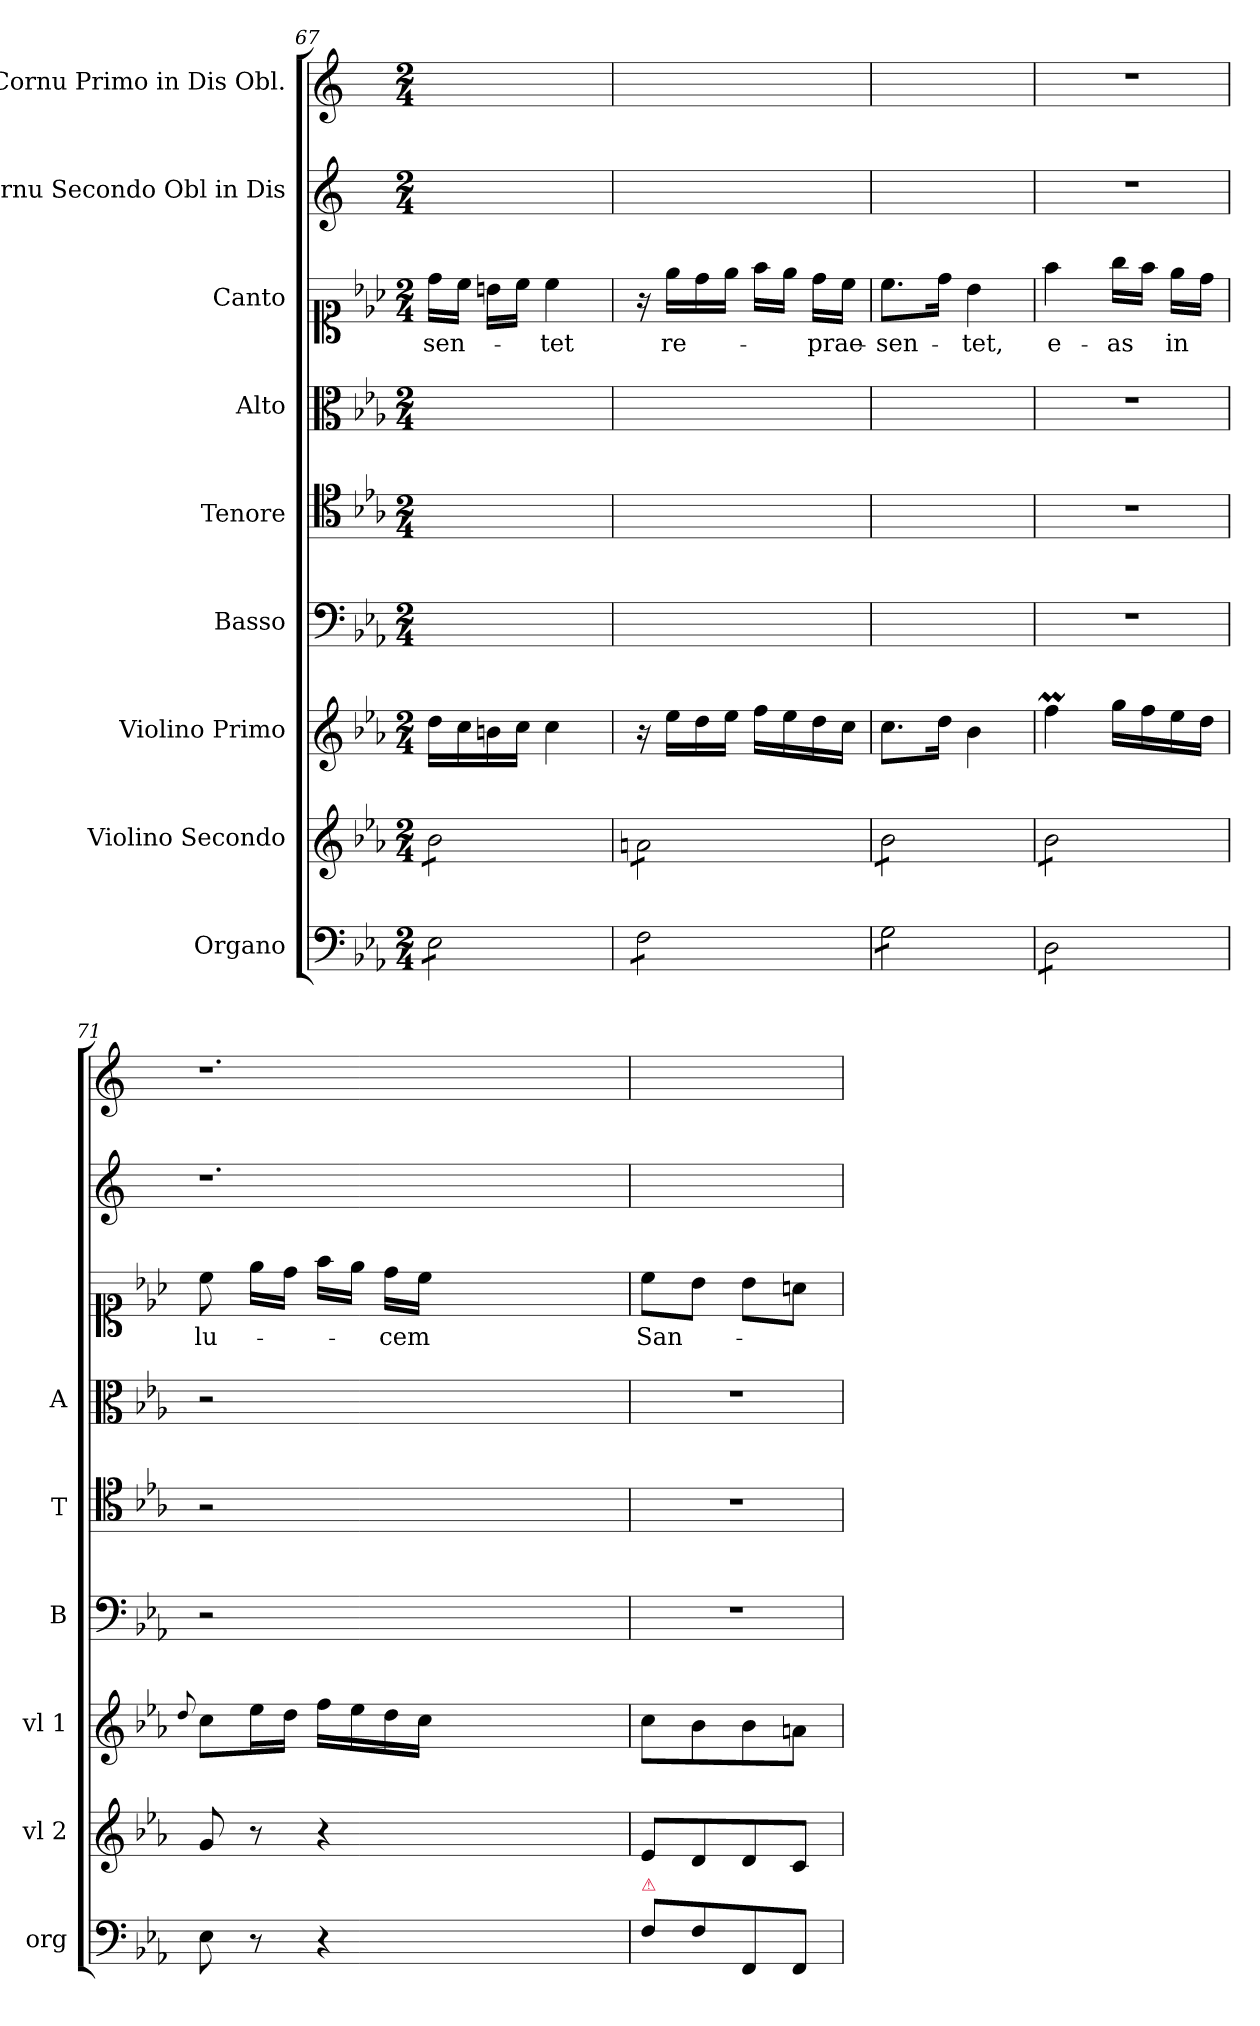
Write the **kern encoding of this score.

**kern	**kern	**kern	**kern	**kern	**kern	**kern	**text	**kern	**kern
*part9	*part8	*part7	*part6	*part5	*part4	*part3	*part3	*part2	*part1
*staff9	*staff8	*staff7	*staff6	*staff5	*staff4	*staff3	*staff3	*staff2	*staff1
*I"Organo	*I"Violino Secondo	*I"Violino Primo	*I"Basso	*I"Tenore	*I"Alto	*I"Canto	*	*I"Cornu Secondo Obl in Dis	*I"Cornu Primo in Dis Obl.
*I'org	*I'vl 2	*I'vl 1	*I'B	*I'T	*I'A	*	*	*	*
*clefF4	*clefG2	*clefG2	*clefF4	*clefC4	*clefC3	*clefC1	*	*clefG2	*clefG2
*	*	*	*	*	*	*	*	*ITrd5c9	*ITrd5c9
*k[b-e-a-]	*k[b-e-a-]	*k[b-e-a-]	*k[b-e-a-]	*k[b-e-a-]	*k[b-e-a-]	*k[b-e-a-]	*	*k[b-e-a-]	*k[b-e-a-]
*	*	*E-:	*E-:	*	*E-:	*E-:	*	*E-:	*E-:
*M2/4	*M2/4	*M2/4	*M2/4	*M2/4	*M2/4	*M2/4	*	*M2/4	*M2/4
=67	=67	=67	=67	=67	=67	=67	=67	=67	=67
*tremolo	*	*	*	*	*	*	*	*	*
*	*tremolo	*	*	*	*	*	*	*	*
8E-\L	8b-\L	16dd\LL	2ryy	2ryy	2ryy	16dd\LL	-sen-	2ryy	2ryy
.	.	16cc\	.	.	.	16cc\JJ	.	.	.
8E-\	8b-\	16bn\	.	.	.	16bn\LL	.	.	.
.	.	16cc\JJ	.	.	.	16cc\JJ	.	.	.
8E-\	8b-\	4cc\	.	.	.	4cc\	-tet	.	.
8E-\J	8b-\J	.	.	.	.	.	.	.	.
=68	=68	=68	=68	=68	=68	=68	=68	=68	=68
8F\L	8an\L	16r	2ryy	2ryy	2ryy	16r	.	2ryy	2ryy
.	.	16ee-\LL	.	.	.	16ee-\LL	re-	.	.
8F\	8an\	16dd\	.	.	.	16dd\	.	.	.
.	.	16ee-\JJ	.	.	.	16ee-\JJ	.	.	.
8F\	8an\	16ff\LL	.	.	.	16ff\LL	.	.	.
.	.	16ee-\	.	.	.	16ee-\JJ	.	.	.
8F\J	8an\J	16dd\	.	.	.	16dd\LL	-prae-	.	.
.	.	16cc\JJ	.	.	.	16cc\JJ	.	.	.
=69	=69	=69	=69	=69	=69	=69	=69	=69	=69
8G\L	8b-\L	8.cc\L	2ryy	2ryy	2ryy	8.cc\L	-sen-	2ryy	2ryy
8G\	8b-\	.	.	.	.	.	.	.	.
.	.	16dd\Jk	.	.	.	16dd\Jk	.	.	.
8G\	8b-\	4b-\	.	.	.	4b-\	-tet,	.	.
8G\J	8b-\J	.	.	.	.	.	.	.	.
=70	=70	=70	=70	=70	=70	=70	=70	=70	=70
8D\L	8b-\L	4ffM\	2r	2r	2r	4ff\	e-	2r	2r
8D\	8b-\	.	.	.	.	.	.	.	.
8D\	8b-\	16gg\LL	.	.	.	16gg\LL	-as	.	.
.	.	16ff\	.	.	.	16ff\JJ	.	.	.
8D\J	8b-\J	16ee-\	.	.	.	16ee-\LL	in	.	.
*	*Xtremolo	*	*	*	*	*	*	*	*
*Xtremolo	*	*	*	*	*	*	*	*	*
.	.	16dd\JJ	.	.	.	16dd\JJ	.	.	.
=71	=71	=71	=71	=71	=71	=71	=71	=71	=71
.	.	8qqdd/	.	.	.	.	.	.	.
8E-\	8g/	8cc\L	2r	2r	2r	8cc\	lu-	1.r	1.r
8r	8r	16ee-\L	.	.	.	16ee-\LL	.	.	.
.	.	16dd\JJ	.	.	.	16dd\JJ	.	.	.
4r	4r	16ff\LL	.	.	.	16ff\LL	.	.	.
.	.	16ee-\	.	.	.	16ee-\JJ	.	.	.
.	.	16dd\	.	.	.	16dd\LL	-cem	.	.
.	.	16cc\JJ	.	.	.	16cc\JJ	.	.	.
1ryy	1ryy	1ryy	1ryy	1ryy	1ryy	1ryy	.	.	.
=72	=72	=72	=72	=72	=72	=72	=72	=72	=72
!LO:TX:a:color=crimson:t=⚠	!	!	!	!	!	!	!	!	!
8F\L	8e-/L	8cc\L	2r	2r	2r	8cc\L	San-	2ryy	2ryy
8F\	8d/	8b-\	.	.	.	8b-\J	.	.	.
8FF/	8d/	8b-\	.	.	.	8b-\L	.	.	.
8FF/J	8c/J	8an\J	.	.	.	8an\J	.	.	.
=	=	=	=	=	=	=	=	=	=
*-	*-	*-	*-	*-	*-	*-	*-	*-	*-
